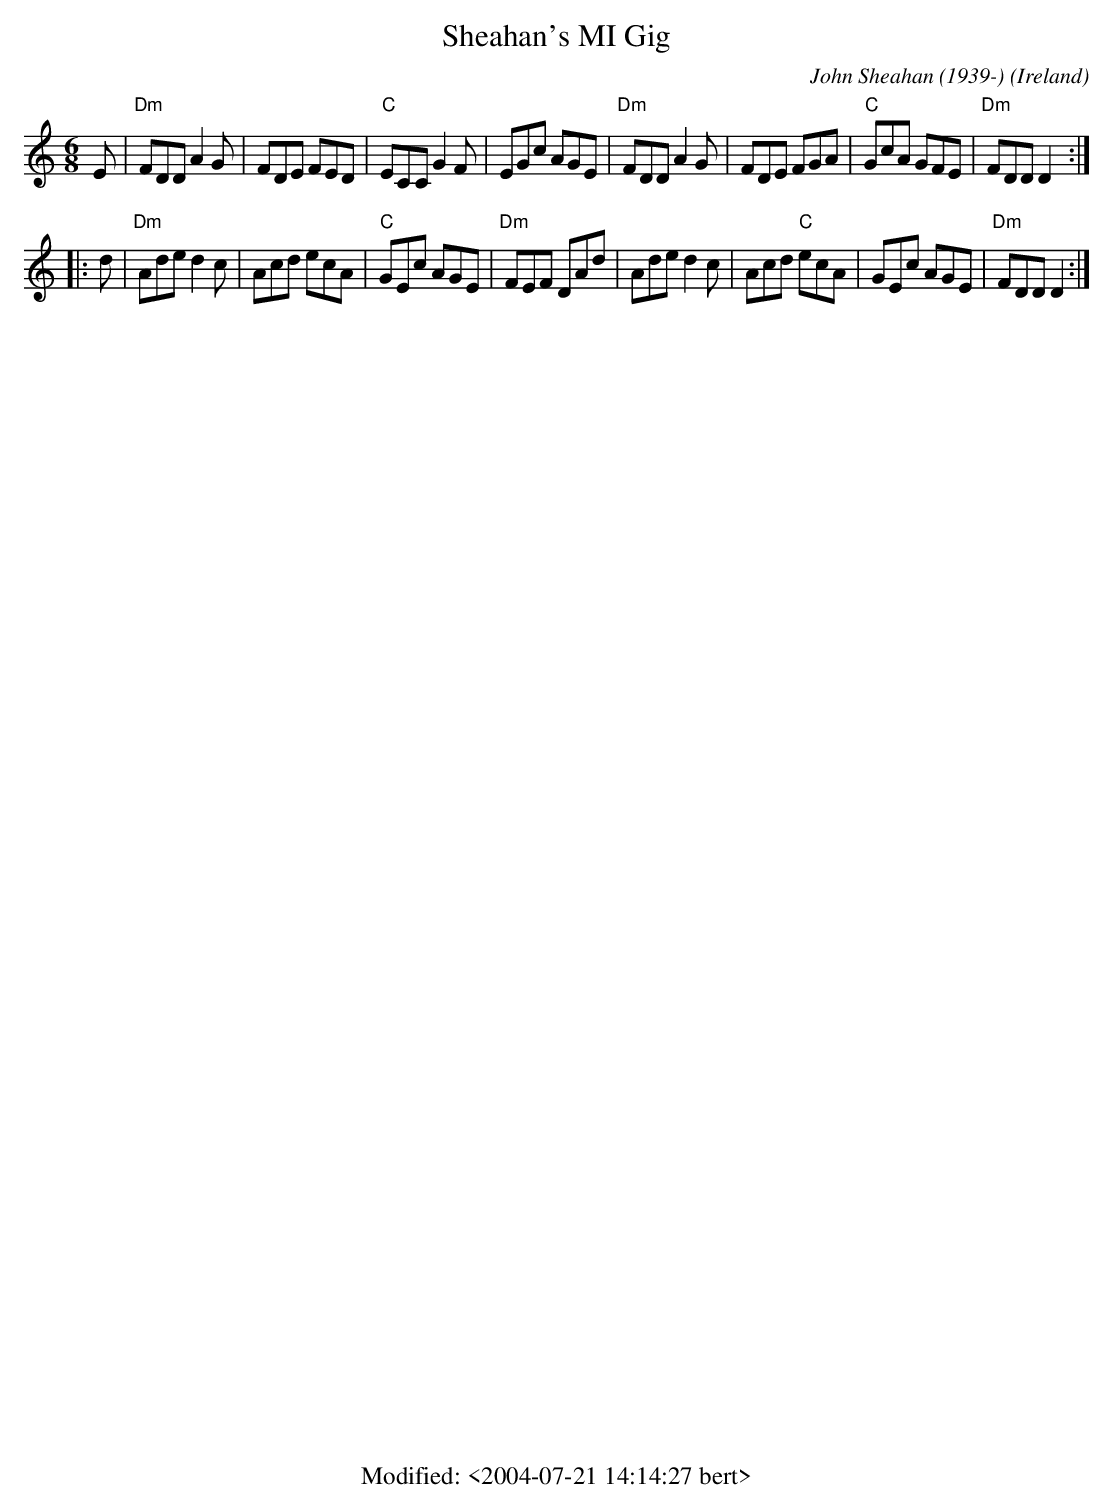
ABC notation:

X:1
T:Sheahan's MI Gig
C:John Sheahan (1939-)
O:Ireland
M:6/8
K:DDor
E | "Dm"FDD A2G | FDE FED | "C"ECC G2F | EGc AGE |\
"Dm"FDD A2G | FDE FGA | "C"GcA GFE | "Dm"FDD D2 :|
|: d | "Dm"Ade d2c | Acd ecA | "C"GEc AGE | "Dm"FEF DAd |\
Ade d2c | Acd "C"ecA | GEc AGE | "Dm"FDD D2 :|
